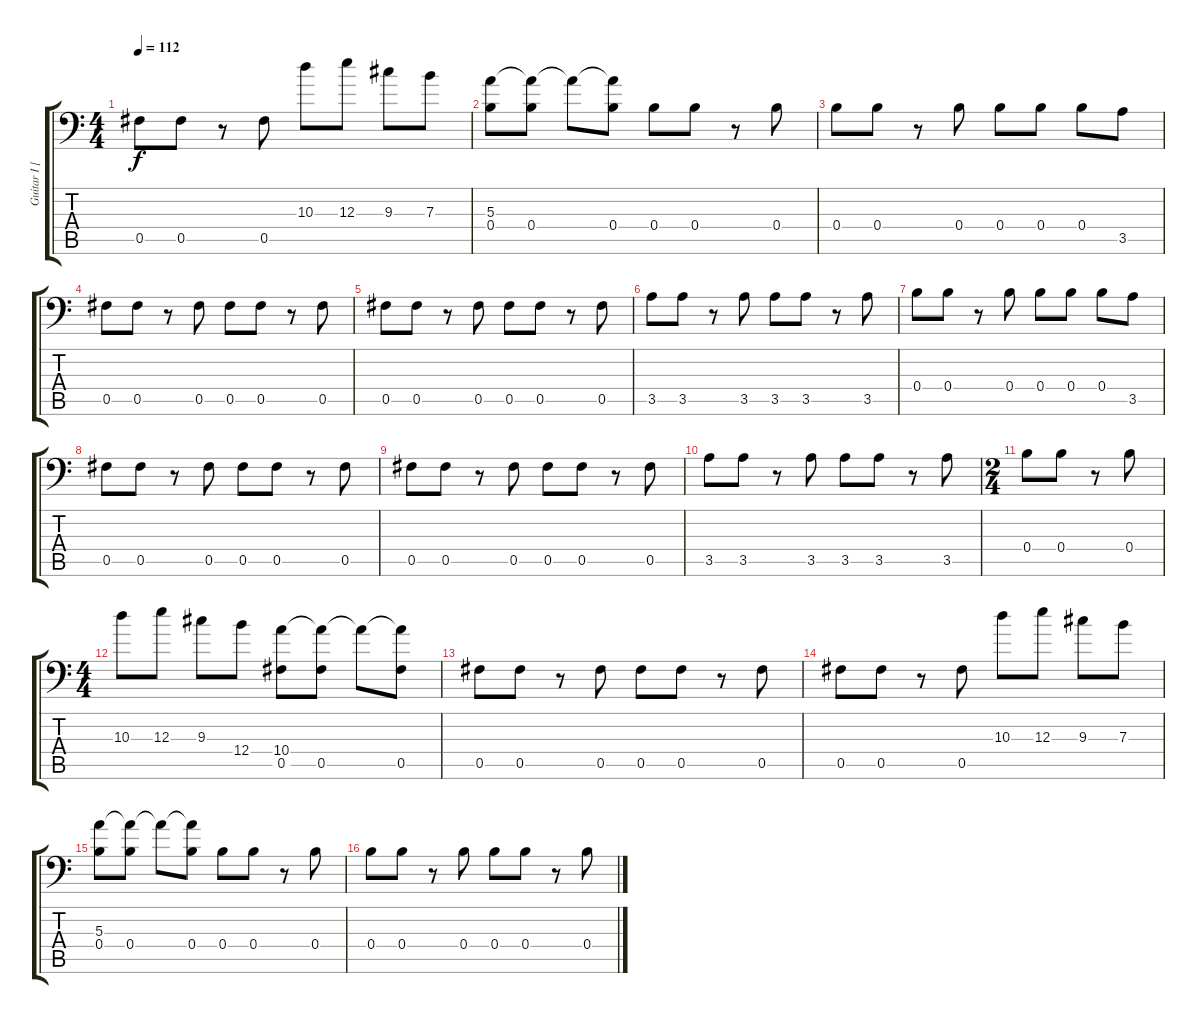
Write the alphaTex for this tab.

\track ("Guitar I [Aaron Turner]" "Guitar I [") {instrument distortionguitar}
\staff {score tabs}
\tuning (B3 Ab3 E3 B2 Gb2 Gb1) {hide}
\ts (4 4)
\tempo 112
\clef f4
\ks c
0.5.8{dy f} 0.5.8 r.8 0.5.8 10.3.8 12.3.8 9.3.8 7.3.8 |
(5.3 0.4).8 (5.3{t} 0.4).8 5.3{t}.8 (5.3{t} 0.4).8 0.4.8 0.4.8 r.8 0.4.8 |
0.4.8 0.4.8 r.8 0.4.8 0.4.8 0.4.8 0.4.8 3.5.8 |
0.5.8 0.5.8 r.8 0.5.8 0.5.8 0.5.8 r.8 0.5.8 |
0.5.8 0.5.8 r.8 0.5.8 0.5.8 0.5.8 r.8 0.5.8 |
3.5.8 3.5.8 r.8 3.5.8 3.5.8 3.5.8 r.8 3.5.8 |
0.4.8 0.4.8 r.8 0.4.8 0.4.8 0.4.8 0.4.8 3.5.8 |
0.5.8 0.5.8 r.8 0.5.8 0.5.8 0.5.8 r.8 0.5.8 |
0.5.8 0.5.8 r.8 0.5.8 0.5.8 0.5.8 r.8 0.5.8 |
3.5.8 3.5.8 r.8 3.5.8 3.5.8 3.5.8 r.8 3.5.8 |
\ts (2 4)
0.4.8 0.4.8 r.8 0.4.8 |
\ts (4 4)
10.3.8 12.3.8 9.3.8 12.4.8 (10.4 0.5).8 (10.4{t} 0.5).8 10.4{t}.8 (10.4{t} 0.5).8 |
0.5.8 0.5.8 r.8 0.5.8 0.5.8 0.5.8 r.8 0.5.8 |
0.5.8 0.5.8 r.8 0.5.8 10.3.8 12.3.8 9.3.8 7.3.8 |
(5.3 0.4).8 (5.3{t} 0.4).8 5.3{t}.8 (5.3{t} 0.4).8 0.4.8 0.4.8 r.8 0.4.8 |
0.4.8 0.4.8 r.8 0.4.8 0.4.8 0.4.8 r.8 0.4.8
